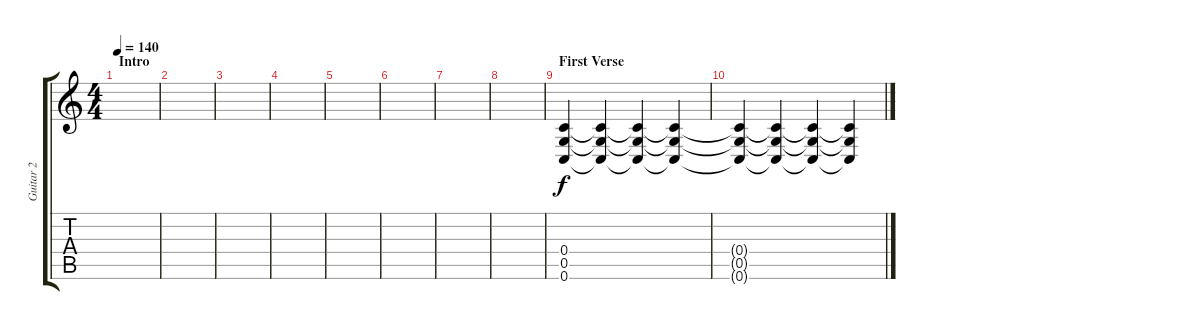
\track ("Guitar 2" "Guitar 2") {instrument distortionguitar}
\staff {score tabs}
\tuning (D4 A3 F3 C3 G2 C2) {hide}
\ts (4 4)
\section ("" "Intro")
\tempo 140
\clef g2
\ks c
|
|
|
|
|
|
|
|
\section ("" "First Verse")
(0.4 0.5 0.6).4{volume 6} (0.4{t} 0.5{t} 0.6{t}).4 (0.4{t} 0.5{t} 0.6{t}).4 (0.4{t} 0.5{t} 0.6{t}).4 |
(0.4{t} 0.5{t} 0.6{t}).4 (0.4{t} 0.5{t} 0.6{t}).4 (0.4{t} 0.5{t} 0.6{t}).4 (0.4{t} 0.5{t} 0.6{t}).4
